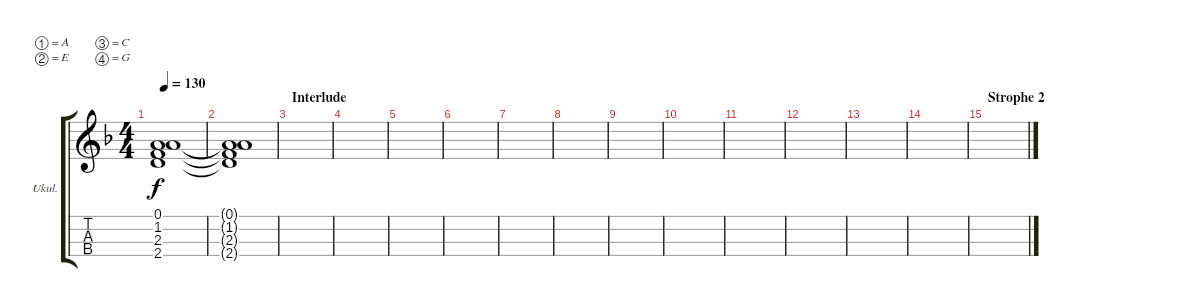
\defaultSystemsLayout 4
\bracketExtendMode groupsimilarinstruments
\firstSystemTrackNameOrientation horizontal
\otherSystemsTrackNameOrientation horizontal
\track ("Ukulele" "Ukul.") {instrument shamisen}
\staff {score tabs}
\tuning (A4 E4 C4 G4)
\ts (4 4)
\tempo 130
\clef g2
\ks dminor
(2.4 2.3 1.2 0.1).1{dy f} |
(2.4{t} 2.3{t} 1.2{t} 0.1{t}).1 |
\section ("" "Interlude")
|
|
|
|
|
|
|
|
|
|
|
|
\section ("" "Strophe 2")
